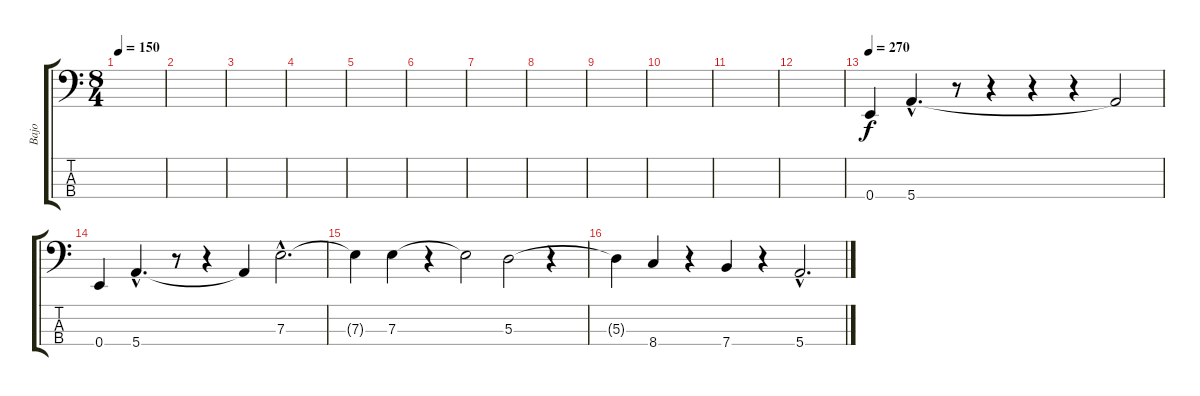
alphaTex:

\track ("Bajo" "Bajo") {instrument electricbassfinger}
\staff {score tabs}
\tuning (G2 D2 A1 E1) {hide}
\ts (8 4)
\tempo 150
\clef f4
\ks c
|
|
|
|
|
|
|
|
|
|
|
|
\tempo 270
0.4.4 5.4{hac}.4{d} r.8 r.4 r.4 r.4 5.4{t}.2 |
0.4.4 5.4{hac}.4{d} r.8 r.4 5.4{t}.4 7.3{hac}.2{d} |
7.3{t}.4 7.3.4 r.4 7.3{t}.2 5.3.2 r.4 |
5.3{t}.4 8.4.4 r.4 7.4.4 r.4 5.4{hac}.2{d}
